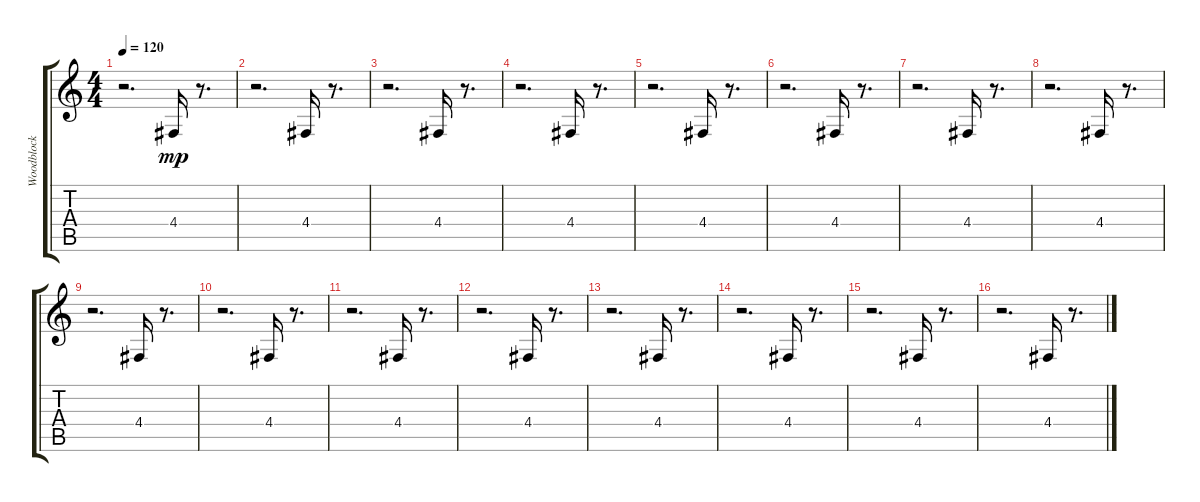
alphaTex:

\track ("Woodblock" "Woodblock") {instrument woodblock}
\staff {score tabs}
\tuning (E4 B3 G3 D3 A2 E2) {hide}
\ts (4 4)
\tempo 120
\clef g2
\ks c
r.2{d dy mp} 4.4.16 r.8{d} |
r.2{d} 4.4.16 r.8{d} |
r.2{d} 4.4.16 r.8{d} |
r.2{d} 4.4.16 r.8{d} |
r.2{d} 4.4.16 r.8{d} |
r.2{d} 4.4.16 r.8{d} |
r.2{d} 4.4.16 r.8{d} |
r.2{d} 4.4.16 r.8{d} |
r.2{d} 4.4.16 r.8{d} |
r.2{d} 4.4.16 r.8{d} |
r.2{d} 4.4.16 r.8{d} |
r.2{d} 4.4.16 r.8{d} |
r.2{d} 4.4.16 r.8{d} |
r.2{d} 4.4.16 r.8{d} |
r.2{d} 4.4.16 r.8{d} |
r.2{d} 4.4.16 r.8{d}
